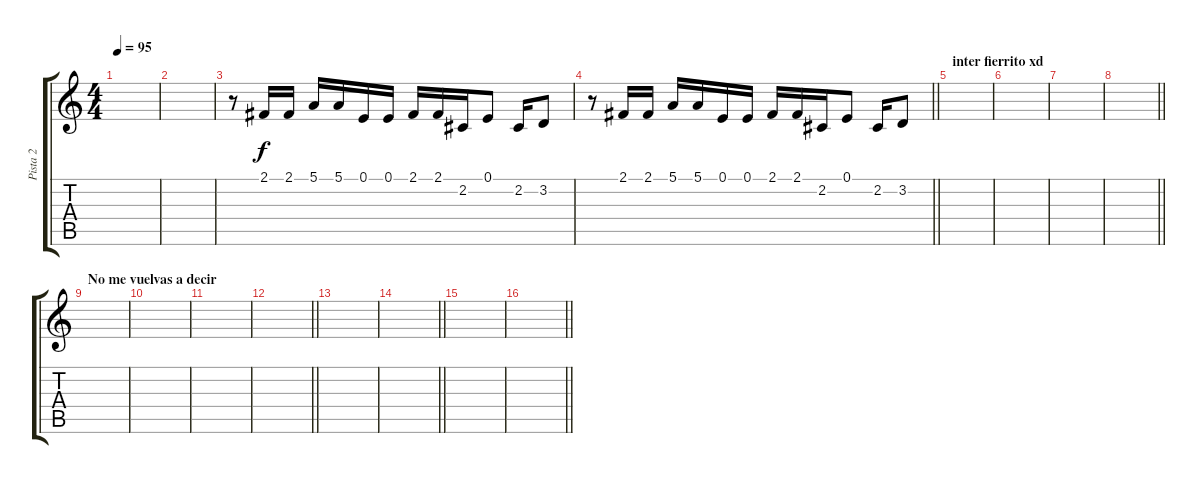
\track ("Pista 2" "Pista 2") {instrument accordion}
\staff {score tabs}
\tuning (E4 B3 G3 D3 A2 E2) {hide}
\ts (4 4)
\tempo 95
\clef g2
\ks c
|
|
r.8 2.1.16 2.1.16 5.1.16 5.1.16 0.1.16 0.1.16 2.1.16 2.1.16 2.2.16 0.1.8 2.2.16 3.2.8 |
\barLineRight lightlight
r.8 2.1.16 2.1.16 5.1.16 5.1.16 0.1.16 0.1.16 2.1.16 2.1.16 2.2.16 0.1.8 2.2.16 3.2.8 |
\section ("" "inter fierrito xd")
|
|
|
\barLineRight lightlight
|
\section ("" "No me vuelvas a decir")
|
|
|
\barLineRight lightlight
|
|
\barLineRight lightlight
|
|
\barLineRight lightlight
